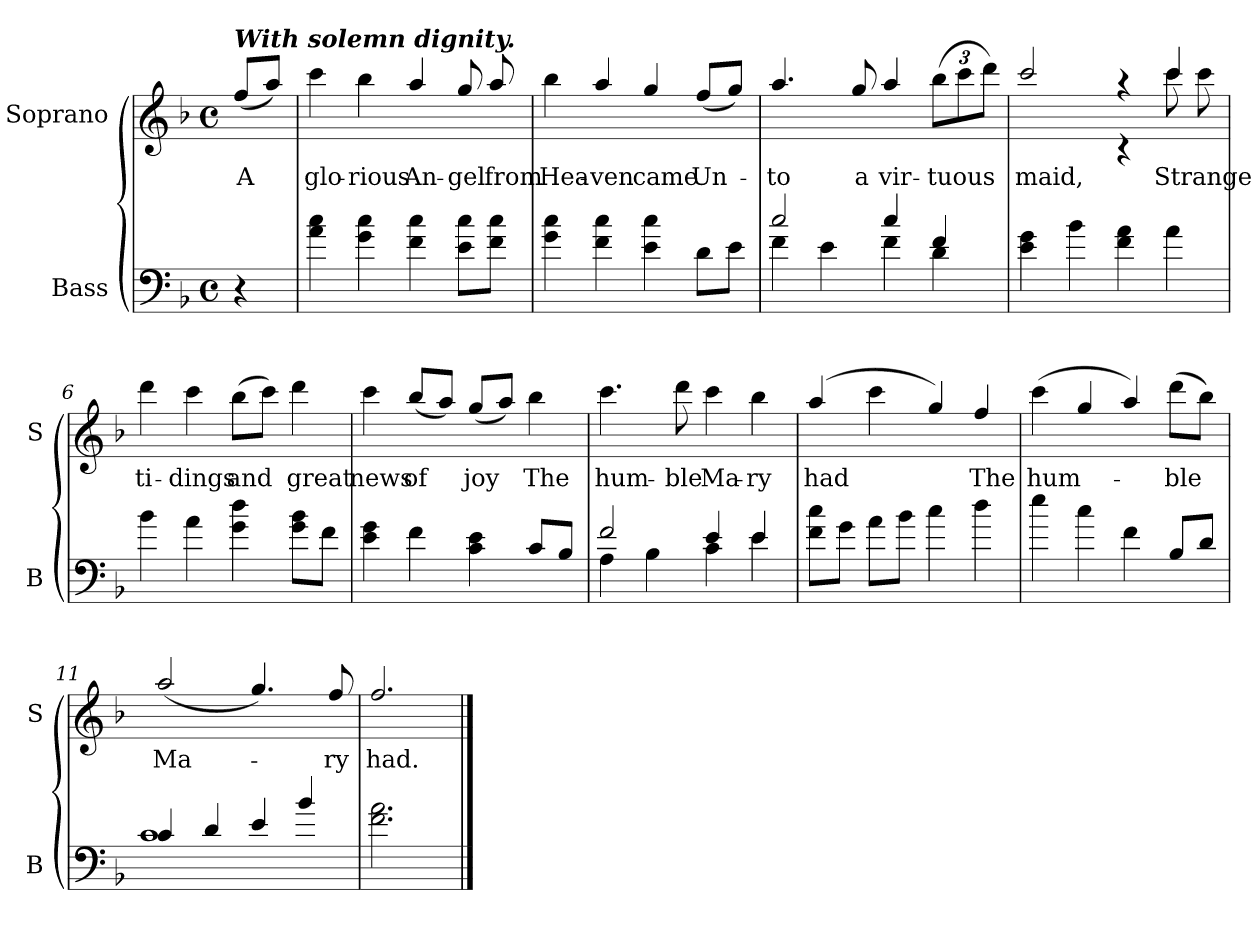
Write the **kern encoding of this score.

**kern	**kern	**text
*part2	*part1	*part1
*staff2	*staff1	*staff1
*I"Bass	*I"Soprano	*
*I'B	*I'S	*
*clefF4	*clefG2	*
*ITrd7c12	*ITrd7c12	*
*k[b-]	*k[b-]	*
*F:	*F:	*
*M4/4	*M4/4	*
*met(c)	*met(c)	*
=1	=1	=1
!	!LO:TX:a:Bi:t=With solemn dignity.	!
!	!	!LO:LY:b
4r	(<8f/L	A
.	8a/J)	.
=2	=2	=2
!	!	!LO:LY:b
4A\ 4c\	4cc\	glo-
!	!	!LO:LY:b
4G\ 4c\	4b-\	-rious
!	!	!LO:LY:b
4F\ 4c\	4a/	An-
!	!	!LO:LY:b
8E\ 8c\L	8g/	-gel
!	!	!LO:LY:b
8F\ 8c\J	8a/	from
=3	=3	=3
!	!	!LO:LY:b
4G\ 4c\	4b-\	Hea-
!	!	!LO:LY:b
4F\ 4c\	4a/	-ven
!	!	!LO:LY:b
4E\ 4c\	4g/	came
!	!	!LO:LY:b
8D\L	(<8f/L	Un-
8E\J	8g/J)	.
=4	=4	=4
*^	*	*
!	!	!	!LO:LY:b
2c/	4F\	4.a/	-to
.	4E\	.	.
!	!	!	!LO:LY:b
.	.	8g/	a
!	!	!	!LO:LY:b
4c/	4F\	4a/	vir-
!	!	!	!LO:LY:b
4F/	4D\	(>12b-\L	-tuous
.	.	12cc\	.
.	.	12dd\J)	.
*v	*v	*	*
=5	=5	=5
!	!	!LO:LY:b
*	*^	*
4E\ 4G\	2cc/	2ryy	maid,
4B-\	.	.	.
4F\ 4A\	4raa	4rc	.
!	!	!	!LO:LY:b
4A\	4cc/	8cc\	Strange
.	.	8cc\	.
=6	=6	=6	=6
!	!	!	!LO:LY:b
*	*v	*v	*
4B-\	4dd\	ti-
!	!	!LO:LY:b
4A\	4cc\	-dings
!	!	!LO:LY:b
4G\ 4d\	(>8b-\L	and
.	8cc\J)	.
!	!	!LO:LY:b
8G\ 8B-\L	4dd\	great
8F\J	.	.
!!LO:LB:g=z
=7	=7	=7
!	!	!LO:LY:b
4E\ 4G\	4cc\	news
!	!	!LO:LY:b
4F\	(<8b-/L	of
.	8a/J)	.
!	!	!LO:LY:b
4C\ 4E\	(<8g/L	joy
.	8a/J)	.
!	!	!LO:LY:b
8C/L	4b-\	The
8BB-/J	.	.
=8	=8	=8
*^	*	*
!	!	!	!LO:LY:b
2F/	4AA\	4.cc\	hum-
.	4BB-\	.	.
!	!	!	!LO:LY:b
.	.	8dd\	-ble
!	!	!	!LO:LY:b
4E/	4C\	4cc\	Ma-
!	!	!	!LO:LY:b
4E/	4E\	4b-\	-ry
=9	=9	=9	=9
!	!	!	!LO:LY:b
*v	*v	*	*
8F\ 8c\L	(4a/	had
8G\J	.	.
8A\L	4cc\	.
8B-\J	.	.
4c\	4g/)	.
!	!	!LO:LY:b
4d\	4f/	The
=10	=10	=10
!	!	!LO:LY:b
4e\	(>4cc\	hum-
4c\	4g/	.
4F\	4a/)	.
!	!	!LO:LY:b
8BB-/L	(>8dd\L	-ble
8D/J	8b-\J)	.
=11	=11	=11
*^	*	*
!	!	!	!LO:LY:b
4C/	1C	(<2a/	Ma-
4D/	.	.	.
4E/	.	4.g/)	.
4B-/	.	.	.
!	!	!	!LO:LY:b
.	.	8f/	-ry
*v	*v	*	*
=12	=12	=12
!	!	!LO:LY:b
2.F\ 2.A\	2.f/	had.
==	==	==
*-	*-	*-
